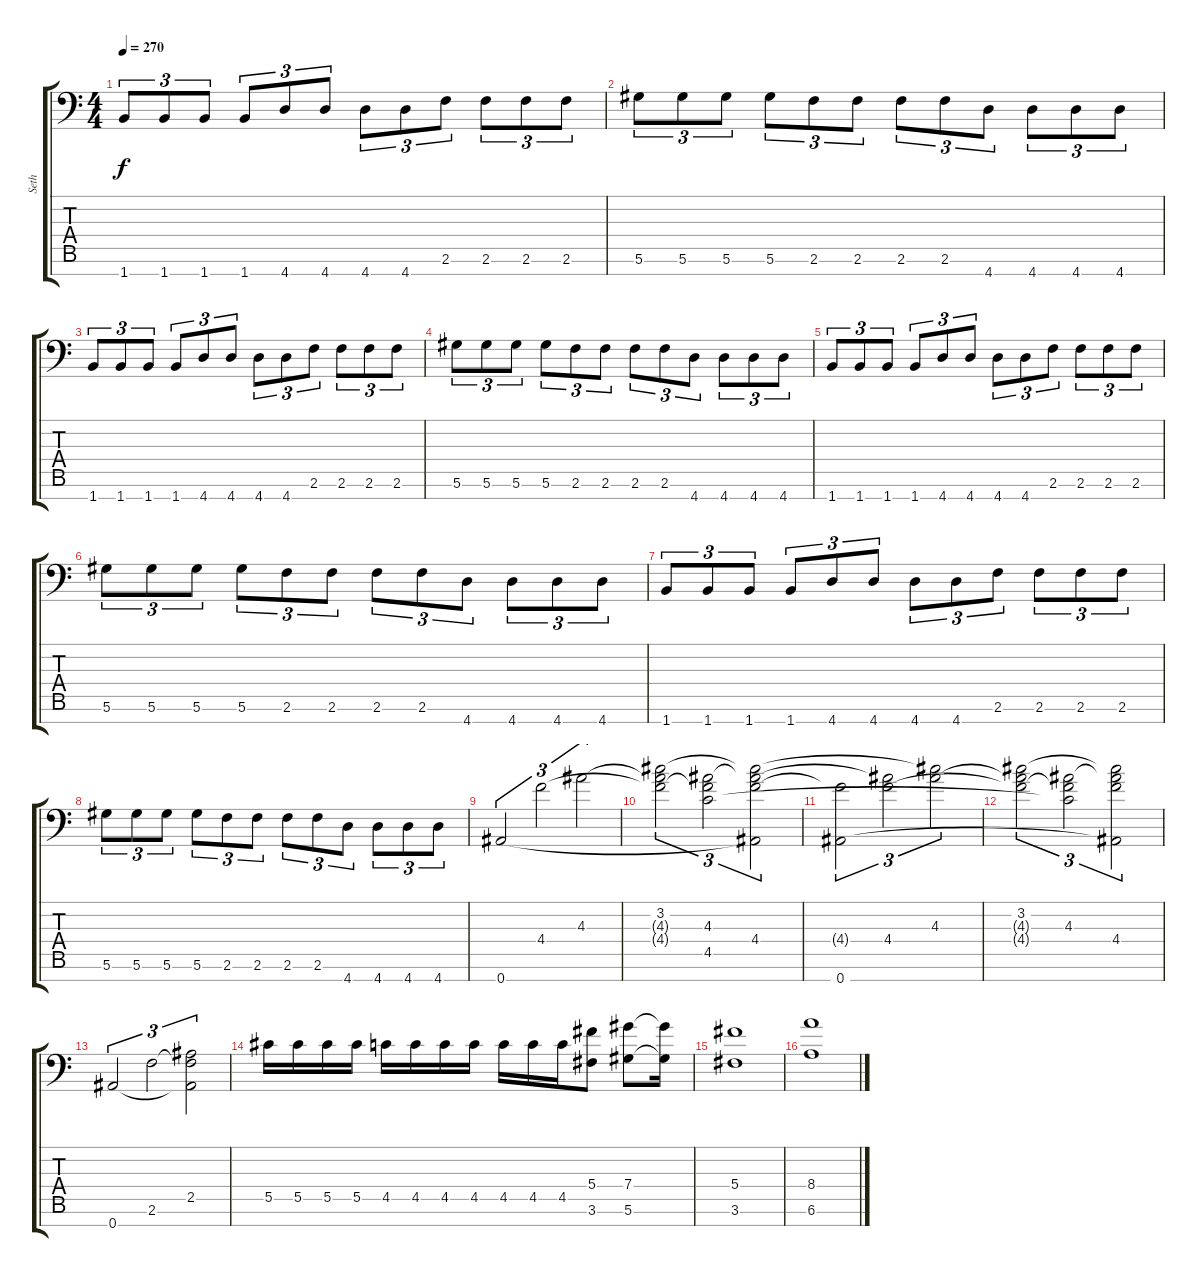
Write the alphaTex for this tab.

\track ("Seth" "Seth") {instrument distortionguitar}
\staff {score tabs}
\tuning (Eb4 Bb3 Gb3 Db3 Ab2 Eb2 Bb1) {hide}
\ts (4 4)
\tempo 270
\clef f4
\ks c
1.7.8{tu (3 2) dy f} 1.7.8{tu (3 2)} 1.7.8{tu (3 2)} 1.7.8{tu (3 2)} 4.7.8{tu (3 2)} 4.7.8{tu (3 2)} 4.7.8{tu (3 2)} 4.7.8{tu (3 2)} 2.6.8{tu (3 2)} 2.6.8{tu (3 2)} 2.6.8{tu (3 2)} 2.6.8{tu (3 2)} |
5.6.8{tu (3 2)} 5.6.8{tu (3 2)} 5.6.8{tu (3 2)} 5.6.8{tu (3 2)} 2.6.8{tu (3 2)} 2.6.8{tu (3 2)} 2.6.8{tu (3 2)} 2.6.8{tu (3 2)} 4.7.8{tu (3 2)} 4.7.8{tu (3 2)} 4.7.8{tu (3 2)} 4.7.8{tu (3 2)} |
1.7.8{tu (3 2)} 1.7.8{tu (3 2)} 1.7.8{tu (3 2)} 1.7.8{tu (3 2)} 4.7.8{tu (3 2)} 4.7.8{tu (3 2)} 4.7.8{tu (3 2)} 4.7.8{tu (3 2)} 2.6.8{tu (3 2)} 2.6.8{tu (3 2)} 2.6.8{tu (3 2)} 2.6.8{tu (3 2)} |
5.6.8{tu (3 2)} 5.6.8{tu (3 2)} 5.6.8{tu (3 2)} 5.6.8{tu (3 2)} 2.6.8{tu (3 2)} 2.6.8{tu (3 2)} 2.6.8{tu (3 2)} 2.6.8{tu (3 2)} 4.7.8{tu (3 2)} 4.7.8{tu (3 2)} 4.7.8{tu (3 2)} 4.7.8{tu (3 2)} |
1.7.8{tu (3 2)} 1.7.8{tu (3 2)} 1.7.8{tu (3 2)} 1.7.8{tu (3 2)} 4.7.8{tu (3 2)} 4.7.8{tu (3 2)} 4.7.8{tu (3 2)} 4.7.8{tu (3 2)} 2.6.8{tu (3 2)} 2.6.8{tu (3 2)} 2.6.8{tu (3 2)} 2.6.8{tu (3 2)} |
5.6.8{tu (3 2)} 5.6.8{tu (3 2)} 5.6.8{tu (3 2)} 5.6.8{tu (3 2)} 2.6.8{tu (3 2)} 2.6.8{tu (3 2)} 2.6.8{tu (3 2)} 2.6.8{tu (3 2)} 4.7.8{tu (3 2)} 4.7.8{tu (3 2)} 4.7.8{tu (3 2)} 4.7.8{tu (3 2)} |
1.7.8{tu (3 2)} 1.7.8{tu (3 2)} 1.7.8{tu (3 2)} 1.7.8{tu (3 2)} 4.7.8{tu (3 2)} 4.7.8{tu (3 2)} 4.7.8{tu (3 2)} 4.7.8{tu (3 2)} 2.6.8{tu (3 2)} 2.6.8{tu (3 2)} 2.6.8{tu (3 2)} 2.6.8{tu (3 2)} |
5.6.8{tu (3 2)} 5.6.8{tu (3 2)} 5.6.8{tu (3 2)} 5.6.8{tu (3 2)} 2.6.8{tu (3 2)} 2.6.8{tu (3 2)} 2.6.8{tu (3 2)} 2.6.8{tu (3 2)} 4.7.8{tu (3 2)} 4.7.8{tu (3 2)} 4.7.8{tu (3 2)} 4.7.8{tu (3 2)} |
0.7.2{tu (3 2)} 4.4.2{tu (3 2)} 4.3.2{tu (3 2)} |
(3.2 4.3{t} 4.4{t}).2{tu (3 2)} (4.3 4.4{t} 4.5).2{tu (3 2)} (3.2{t} 4.3{t} 4.4 0.7{t}).2{tu (3 2)} |
(4.4{t} 0.7).2{tu (3 2)} (4.3{t} 4.4).2{tu (3 2)} (3.2{t} 4.3).2{tu (3 2)} |
(3.2 4.3{t} 4.4{t}).2{tu (3 2)} (4.3 4.4{t} 4.5{t}).2{tu (3 2)} (3.2{t} 4.3{t} 4.4 0.7{t}).2{tu (3 2)} |
0.7.2{tu (3 2)} 2.6.2{tu (3 2)} (2.5 2.6{t} 0.7{t}).2{tu (3 2)} |
5.5.16 5.5.16 5.5.16 5.5.16 4.5.16 4.5.16 4.5.16 4.5.16 4.5.16 4.5.16 4.5.16 (5.4 3.6).8 (7.4 5.6).8 (7.4{t} 5.6{t}).16 |
(5.4 3.6).1 |
(8.4 6.6).1
